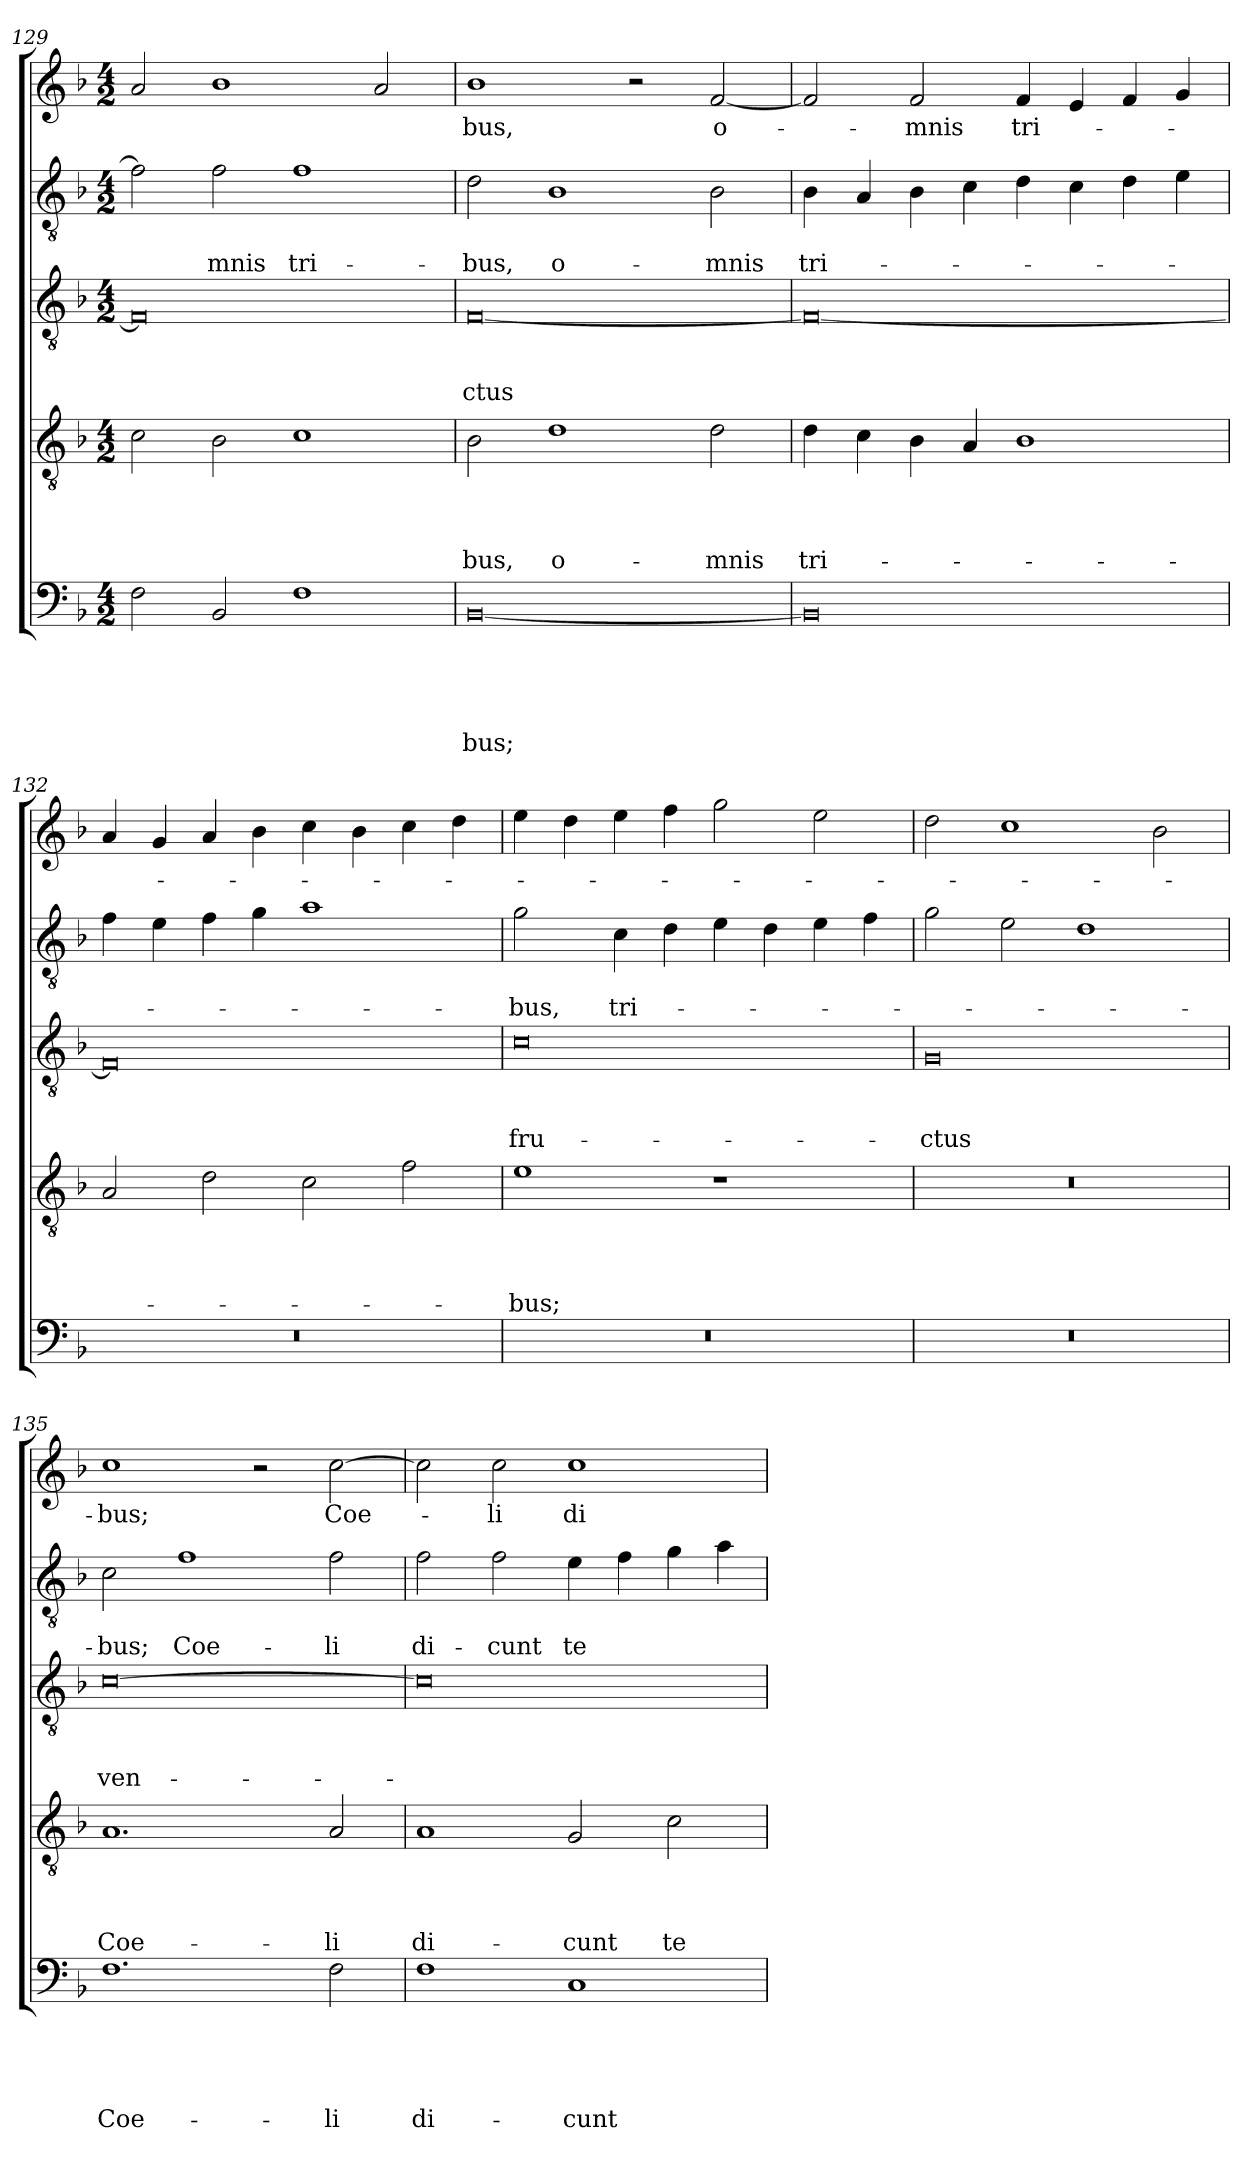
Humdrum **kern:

**kern	**text	**text	**text	**text	**text	**kern	**text	**text	**text	**text	**kern	**text	**text	**text	**kern	**text	**text	**kern	**text
*part5	*part5	*part5	*part5	*part5	*part5	*part4	*part4	*part4	*part4	*part4	*part3	*part3	*part3	*part3	*part2	*part2	*part2	*part1	*part1
*staff5	*staff5	*staff5	*staff5	*staff5	*staff5	*staff4	*staff4	*staff4	*staff4	*staff4	*staff3	*staff3	*staff3	*staff3	*staff2	*staff2	*staff2	*staff1	*staff1
*clefF4	*	*	*	*	*	*clefGv2	*	*	*	*	*clefGv2	*	*	*	*clefGv2	*	*	*clefG2	*
*k[b-]	*	*	*	*	*	*k[b-]	*	*	*	*	*k[b-]	*	*	*	*k[b-]	*	*	*k[b-]	*
*F:	*	*	*	*	*	*F:	*	*	*	*	*F:	*	*	*	*F:	*	*	*F:	*
*M4/2	*	*	*	*	*	*M4/2	*	*	*	*	*M4/2	*	*	*	*M4/2	*	*	*M4/2	*
=129	=129	=129	=129	=129	=129	=129	=129	=129	=129	=129	=129	=129	=129	=129	=129	=129	=129	=129	=129
2F\	.	.	.	.	.	2c\	.	.	.	.	0F]	.	.	.	2f\]	.	.	2a/	.
!	!	!	!	!	!	!	!	!	!	!	!	!	!	!	!	!	!LO:LY:b	!	!
2BB-/	.	.	.	.	.	2B-\	.	.	.	.	.	.	.	.	2f\	.	-mnis	1b-	.
!	!	!	!	!	!	!	!	!	!	!	!	!	!	!	!	!	!LO:LY:b	!	!
1F	.	.	.	.	.	1c	.	.	.	.	.	.	.	.	1f	.	tri-	.	.
.	.	.	.	.	.	.	.	.	.	.	.	.	.	.	.	.	.	2a/	.
!!LO:LB:g=z
=130	=130	=130	=130	=130	=130	=130	=130	=130	=130	=130	=130	=130	=130	=130	=130	=130	=130	=130	=130
!	!	!	!	!	!LO:LY:b	!	!	!	!	!LO:LY:b	!	!	!	!LO:LY:b	!	!	!LO:LY:b	!	!LO:LY:b
[0BB-	.	.	.	.	-bus;	2B-\	.	.	.	-bus,	[0F	.	.	-ctus	2d\	.	-bus,	1b-	-bus,
!	!	!	!	!	!	!	!	!	!	!LO:LY:b	!	!	!	!	!	!	!LO:LY:b	!	!
.	.	.	.	.	.	1d	.	.	.	o-	.	.	.	.	1B-	.	o-	.	.
.	.	.	.	.	.	.	.	.	.	.	.	.	.	.	.	.	.	2r	.
!	!	!	!	!	!	!	!	!	!	!LO:LY:b	!	!	!	!	!	!	!LO:LY:b	!	!LO:LY:b
.	.	.	.	.	.	2d\	.	.	.	-mnis	.	.	.	.	2B-\	.	-mnis	[2f/	o-
=131	=131	=131	=131	=131	=131	=131	=131	=131	=131	=131	=131	=131	=131	=131	=131	=131	=131	=131	=131
!	!	!	!	!	!	!	!	!	!	!LO:LY:b	!	!	!	!	!	!	!LO:LY:b	!	!
0BB-]	.	.	.	.	.	4d\	.	.	.	tri-	0F_	.	.	.	4B-\	.	tri-	2f/]	.
.	.	.	.	.	.	4c\	.	.	.	.	.	.	.	.	4A/	.	.	.	.
!	!	!	!	!	!	!	!	!	!	!	!	!	!	!	!	!	!	!	!LO:LY:b
.	.	.	.	.	.	4B-\	.	.	.	.	.	.	.	.	4B-\	.	.	2f/	-mnis
.	.	.	.	.	.	4A/	.	.	.	.	.	.	.	.	4c\	.	.	.	.
!	!	!	!	!	!	!	!	!	!	!	!	!	!	!	!	!	!	!	!LO:LY:b
.	.	.	.	.	.	1B-	.	.	.	.	.	.	.	.	4d\	.	.	4f/	tri-
.	.	.	.	.	.	.	.	.	.	.	.	.	.	.	4c\	.	.	4e/	.
.	.	.	.	.	.	.	.	.	.	.	.	.	.	.	4d\	.	.	4f/	.
.	.	.	.	.	.	.	.	.	.	.	.	.	.	.	4e\	.	.	4g/	.
=132	=132	=132	=132	=132	=132	=132	=132	=132	=132	=132	=132	=132	=132	=132	=132	=132	=132	=132	=132
0r	.	.	.	.	.	2A/	.	.	.	.	0F]	.	.	.	4f\	.	.	4a/	.
.	.	.	.	.	.	.	.	.	.	.	.	.	.	.	4e\	.	.	4g/	.
.	.	.	.	.	.	2d\	.	.	.	.	.	.	.	.	4f\	.	.	4a/	.
.	.	.	.	.	.	.	.	.	.	.	.	.	.	.	4g\	.	.	4b-\	.
.	.	.	.	.	.	2c\	.	.	.	.	.	.	.	.	1a	.	.	4cc\	.
.	.	.	.	.	.	.	.	.	.	.	.	.	.	.	.	.	.	4b-\	.
.	.	.	.	.	.	2f\	.	.	.	.	.	.	.	.	.	.	.	4cc\	.
.	.	.	.	.	.	.	.	.	.	.	.	.	.	.	.	.	.	4dd\	.
=133	=133	=133	=133	=133	=133	=133	=133	=133	=133	=133	=133	=133	=133	=133	=133	=133	=133	=133	=133
!	!	!	!	!	!	!	!	!	!	!LO:LY:b	!	!	!	!LO:LY:b	!	!	!LO:LY:b	!	!
0r	.	.	.	.	.	1e	.	.	.	-bus;	0c	.	.	fru-	2g\	.	-bus,	4ee\	.
.	.	.	.	.	.	.	.	.	.	.	.	.	.	.	.	.	.	4dd\	.
!	!	!	!	!	!	!	!	!	!	!	!	!	!	!	!	!	!LO:LY:b	!	!
.	.	.	.	.	.	.	.	.	.	.	.	.	.	.	4c\	.	tri-	4ee\	.
.	.	.	.	.	.	.	.	.	.	.	.	.	.	.	4d\	.	.	4ff\	.
.	.	.	.	.	.	1r	.	.	.	.	.	.	.	.	4e\	.	.	2gg\	.
.	.	.	.	.	.	.	.	.	.	.	.	.	.	.	4d\	.	.	.	.
.	.	.	.	.	.	.	.	.	.	.	.	.	.	.	4e\	.	.	2ee\	.
.	.	.	.	.	.	.	.	.	.	.	.	.	.	.	4f\	.	.	.	.
=134	=134	=134	=134	=134	=134	=134	=134	=134	=134	=134	=134	=134	=134	=134	=134	=134	=134	=134	=134
!	!	!	!	!	!	!	!	!	!	!	!	!	!	!LO:LY:b	!	!	!	!	!
0r	.	.	.	.	.	0r	.	.	.	.	0G	.	.	-ctus	2g\	.	.	2dd\	.
.	.	.	.	.	.	.	.	.	.	.	.	.	.	.	2e\	.	.	1cc	.
.	.	.	.	.	.	.	.	.	.	.	.	.	.	.	1d	.	.	.	.
.	.	.	.	.	.	.	.	.	.	.	.	.	.	.	.	.	.	2b-\	.
!!LO:LB:g=z
=135	=135	=135	=135	=135	=135	=135	=135	=135	=135	=135	=135	=135	=135	=135	=135	=135	=135	=135	=135
!	!	!	!	!	!LO:LY:b	!	!	!	!	!LO:LY:b	!	!	!	!LO:LY:b	!	!	!LO:LY:b	!	!LO:LY:b
1.F	.	.	.	.	Coe-	1.A	.	.	.	Coe-	[0c	.	.	ven-	2c\	.	-bus;	1cc	-bus;
!	!	!	!	!	!	!	!	!	!	!	!	!	!	!	!	!	!LO:LY:b	!	!
.	.	.	.	.	.	.	.	.	.	.	.	.	.	.	1f	.	Coe-	.	.
.	.	.	.	.	.	.	.	.	.	.	.	.	.	.	.	.	.	2r	.
!	!	!	!	!	!LO:LY:b	!	!	!	!	!LO:LY:b	!	!	!	!	!	!	!LO:LY:b	!	!LO:LY:b
2F\	.	.	.	.	-li	2A/	.	.	.	-li	.	.	.	.	2f\	.	-li	[2cc\	Coe-
=136	=136	=136	=136	=136	=136	=136	=136	=136	=136	=136	=136	=136	=136	=136	=136	=136	=136	=136	=136
!	!	!	!	!	!LO:LY:b	!	!	!	!	!LO:LY:b	!	!	!	!	!	!	!LO:LY:b	!	!
1F	.	.	.	.	di-	1A	.	.	.	di-	0c]	.	.	.	2f\	.	di-	2cc\]	.
!	!	!	!	!	!	!	!	!	!	!	!	!	!	!	!	!	!LO:LY:b	!	!LO:LY:b
.	.	.	.	.	.	.	.	.	.	.	.	.	.	.	2f\	.	-cunt	2cc\	-li
!	!	!	!	!	!LO:LY:b	!	!	!	!	!LO:LY:b	!	!	!	!	!	!	!LO:LY:b	!	!LO:LY:b
1C	.	.	.	.	-cunt	2G/	.	.	.	-cunt	.	.	.	.	4e\	.	te	1cc	di-
.	.	.	.	.	.	.	.	.	.	.	.	.	.	.	4f\	.	.	.	.
!	!	!	!	!	!	!	!	!	!	!LO:LY:b	!	!	!	!	!	!	!	!	!
.	.	.	.	.	.	2c\	.	.	.	te	.	.	.	.	4g\	.	.	.	.
.	.	.	.	.	.	.	.	.	.	.	.	.	.	.	4a\	.	.	.	.
=	=	=	=	=	=	=	=	=	=	=	=	=	=	=	=	=	=	=	=
*-	*-	*-	*-	*-	*-	*-	*-	*-	*-	*-	*-	*-	*-	*-	*-	*-	*-	*-	*-
